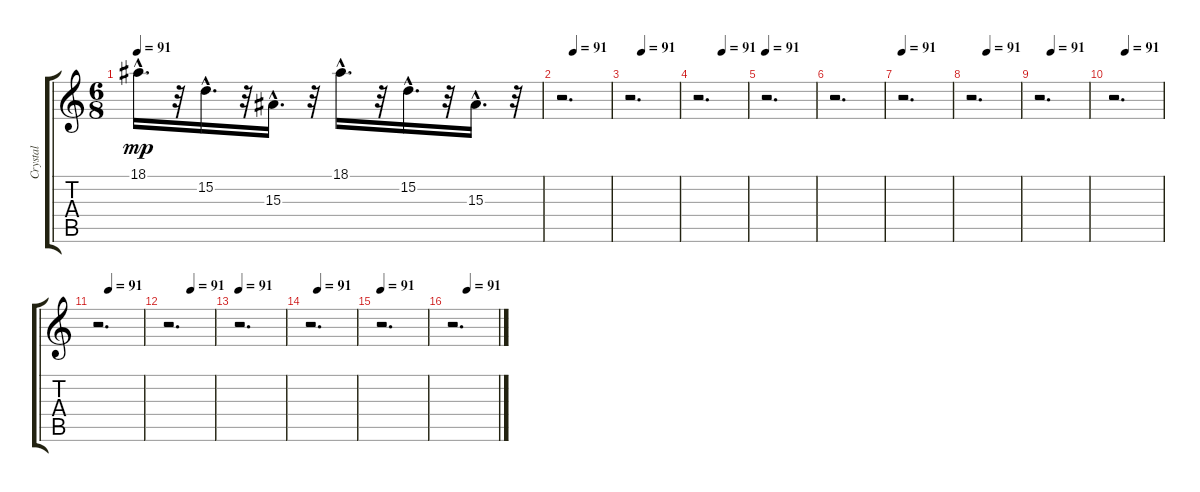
\track ("Crystal" "Crystal") {instrument fx3crystal}
\staff {score tabs}
\tuning (E4 B3 G3 D3 A2 E2) {hide}
\ts (6 8)
\tempo 91
\clef g2
\ks c
18.1{hac}.16{d dy mp} r.32 15.2{hac}.16{d} r.32 15.3{hac}.16{d} r.32 18.1{hac}.16{d} r.32 15.2{hac}.16{d} r.32 15.3{hac}.16{d} r.32 |
\tempo (91 0.25)
r.2{d} |
\tempo (91 0.25)
r.2{d} |
\tempo (91 0.5)
r.2{d} |
\tempo 91
r.2{d} |
r.2{d} |
\tempo 91
r.2{d} |
\tempo (91 0.3333333333333333)
r.2{d} |
\tempo (91 0.25)
r.2{d} |
\tempo (91 0.25)
r.2{d} |
\tempo (91 0.25)
r.2{d} |
\tempo (91 0.5)
r.2{d} |
\tempo 91
r.2{d} |
\tempo (91 0.16666666666666666)
r.2{d} |
\tempo 91
r.2{d} |
\tempo (91 0.3333333333333333)
r.2{d}
